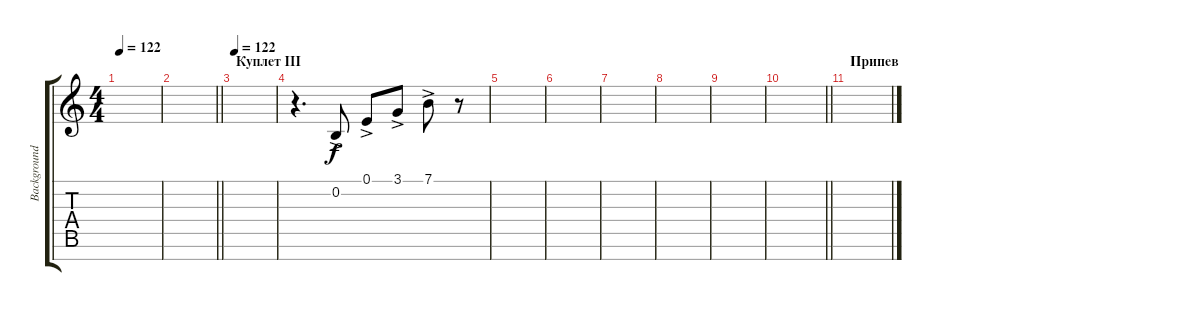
\track ("Background" "Background") {instrument lead3calliope}
\staff {score tabs}
\tuning (E4 B3 G3 D3 A2 E2 B1) {hide}
\ts (4 4)
\tempo 122
\clef g2
\ks c
|
\barLineRight lightlight
|
\section ("" "Куплет III")
\tempo 122
|
r.4{d} 0.2{ac}.8 0.1{ac}.8 3.1{ac}.8 7.1{ac}.8 r.8 |
|
|
|
|
|
\barLineRight lightlight
|
\section ("" "Припев")
